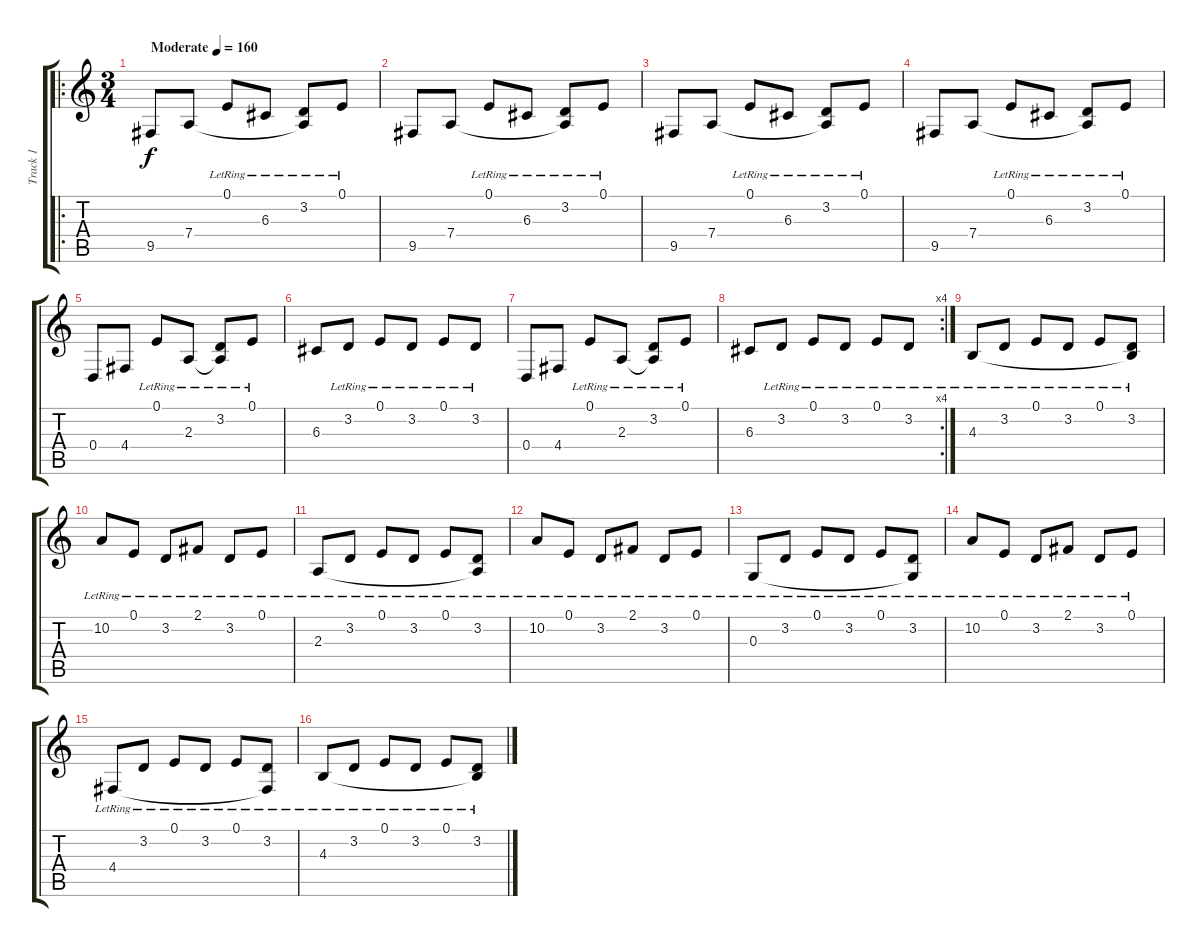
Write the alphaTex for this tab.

\track ("Track 1" "Track 1") {instrument acousticgrandpiano}
\staff {score tabs}
\tuning (E4 B3 G3 D3 A2 E2) {hide}
\ro
\ts (3 4)
\tempo (160 "Moderate")
\clef g2
\ks c
9.5.8{dy f instrument acousticgrandpiano} 7.4.8 0.1{lr}.8 6.3{lr}.8 (3.2{lr} 7.4{t}).8 0.1{lr}.8 |
9.5.8 7.4.8 0.1{lr}.8 6.3{lr}.8 (3.2{lr} 7.4{t}).8 0.1{lr}.8 |
9.5.8 7.4.8 0.1{lr}.8 6.3{lr}.8 (3.2{lr} 7.4{t}).8 0.1{lr}.8 |
9.5.8 7.4.8 0.1{lr}.8 6.3{lr}.8 (3.2{lr} 7.4{t}).8 0.1{lr}.8 |
0.4.8 4.4.8 0.1{lr}.8 2.3{lr}.8 (3.2{lr} 2.3{t}).8 0.1{lr}.8 |
6.3.8 3.2{lr}.8 0.1{lr}.8 3.2{lr}.8 0.1{lr}.8 3.2{lr}.8 |
0.4.8 4.4.8 0.1{lr}.8 2.3{lr}.8 (3.2{lr} 2.3{t}).8 0.1{lr}.8 |
\rc 4
6.3.8 3.2{lr}.8 0.1{lr}.8 3.2{lr}.8 0.1{lr}.8 3.2{lr}.8 |
4.3{lr}.8 3.2{lr}.8 0.1{lr}.8 3.2{lr}.8 0.1{lr}.8 (3.2{lr} 4.3{t}).8 |
10.2{lr}.8 0.1{lr}.8 3.2{lr}.8 2.1{lr}.8 3.2{lr}.8 0.1{lr}.8 |
2.3{lr}.8 3.2{lr}.8 0.1{lr}.8 3.2{lr}.8 0.1{lr}.8 (3.2{lr} 2.3{t}).8 |
10.2{lr}.8 0.1{lr}.8 3.2{lr}.8 2.1{lr}.8 3.2{lr}.8 0.1{lr}.8 |
0.3{lr}.8 3.2{lr}.8 0.1{lr}.8 3.2{lr}.8 0.1{lr}.8 (3.2{lr} 0.3{t}).8 |
10.2{lr}.8 0.1{lr}.8 3.2{lr}.8 2.1{lr}.8 3.2{lr}.8 0.1{lr}.8 |
4.4{lr}.8 3.2{lr}.8 0.1{lr}.8 3.2{lr}.8 0.1{lr}.8 (3.2{lr} 4.4{t}).8 |
4.3{lr}.8 3.2{lr}.8 0.1{lr}.8 3.2{lr}.8 0.1{lr}.8 (3.2{lr} 4.3{t}).8
